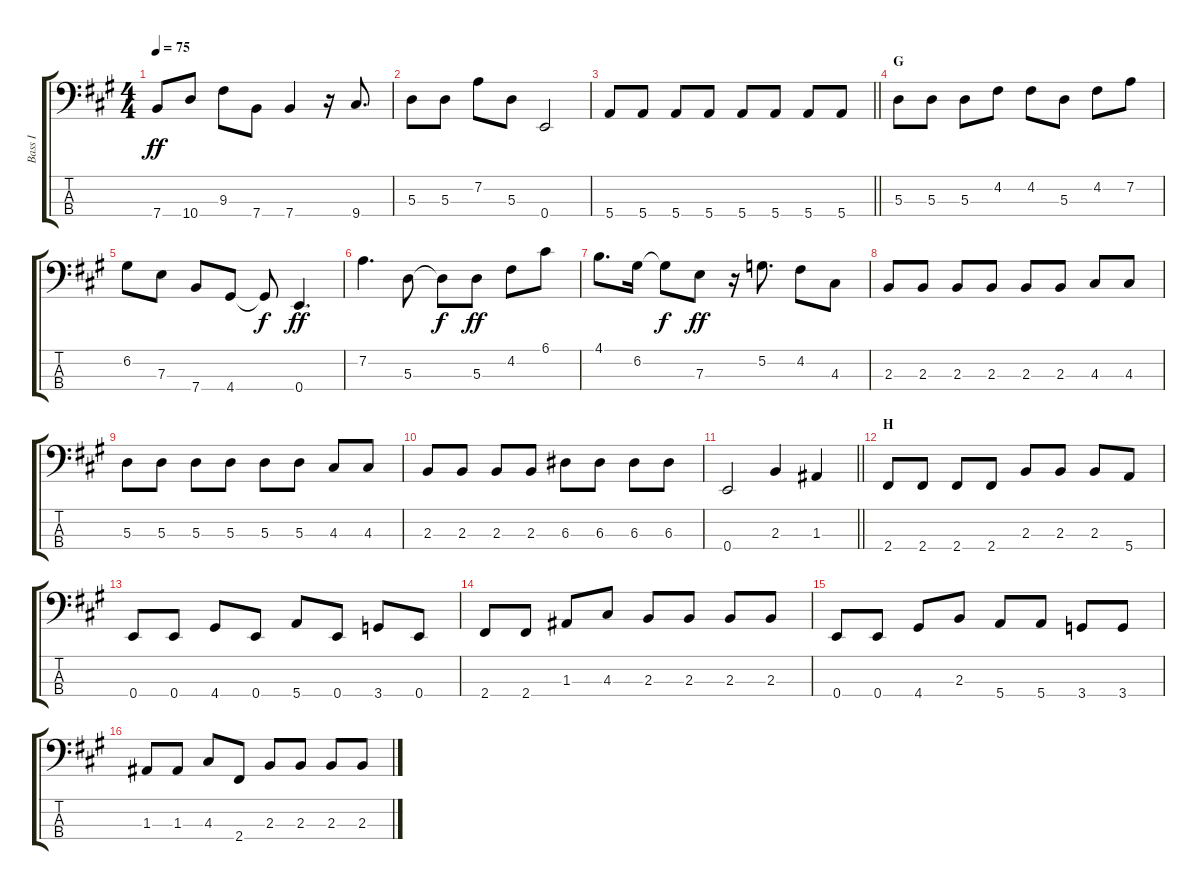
\track ("Bass I" "Bass I") {instrument electricbasspick}
\staff {score tabs}
\tuning (G2 D2 A1 E1) {hide}
\ts (4 4)
\tempo 75
\clef f4
\ks a
7.4.8{dy ff} 10.4.8 9.3.8 7.4.8 7.4.4 r.16 9.4.8{d} |
5.3.8 5.3.8 7.2.8 5.3.8 0.4.2 |
\barLineRight lightlight
5.4.8 5.4.8 5.4.8 5.4.8 5.4.8 5.4.8 5.4.8 5.4.8 |
\section ("" "G")
5.3.8 5.3.8 5.3.8 4.2.8 4.2.8 5.3.8 4.2.8 7.2.8 |
6.2.8 7.3.8 7.4.8 4.4.8 4.4{t}.8{dy f} 0.4.4{d dy ff} |
7.2.4{d} 5.3.8 5.3{t}.8{dy f} 5.3.8{dy ff} 4.2.8 6.1.8 |
4.1.8{d} 6.2.16 6.2{t}.8{dy f} 7.3.8{dy ff} r.16 5.2.8{d} 4.2.8 4.3.8 |
2.3.8 2.3.8 2.3.8 2.3.8 2.3.8 2.3.8 4.3.8 4.3.8 |
5.3.8 5.3.8 5.3.8 5.3.8 5.3.8 5.3.8 4.3.8 4.3.8 |
2.3.8 2.3.8 2.3.8 2.3.8 6.3.8 6.3.8 6.3.8 6.3.8 |
\barLineRight lightlight
0.4.2 2.3.4 1.3.4 |
\section ("" "H")
2.4.8 2.4.8 2.4.8 2.4.8 2.3.8 2.3.8 2.3.8 5.4.8 |
0.4.8 0.4.8 4.4.8 0.4.8 5.4.8 0.4.8 3.4.8 0.4.8 |
2.4.8 2.4.8 1.3.8 4.3.8 2.3.8 2.3.8 2.3.8 2.3.8 |
0.4.8 0.4.8 4.4.8 2.3.8 5.4.8 5.4.8 3.4.8 3.4.8 |
1.3.8 1.3.8 4.3.8 2.4.8 2.3.8 2.3.8 2.3.8 2.3.8
